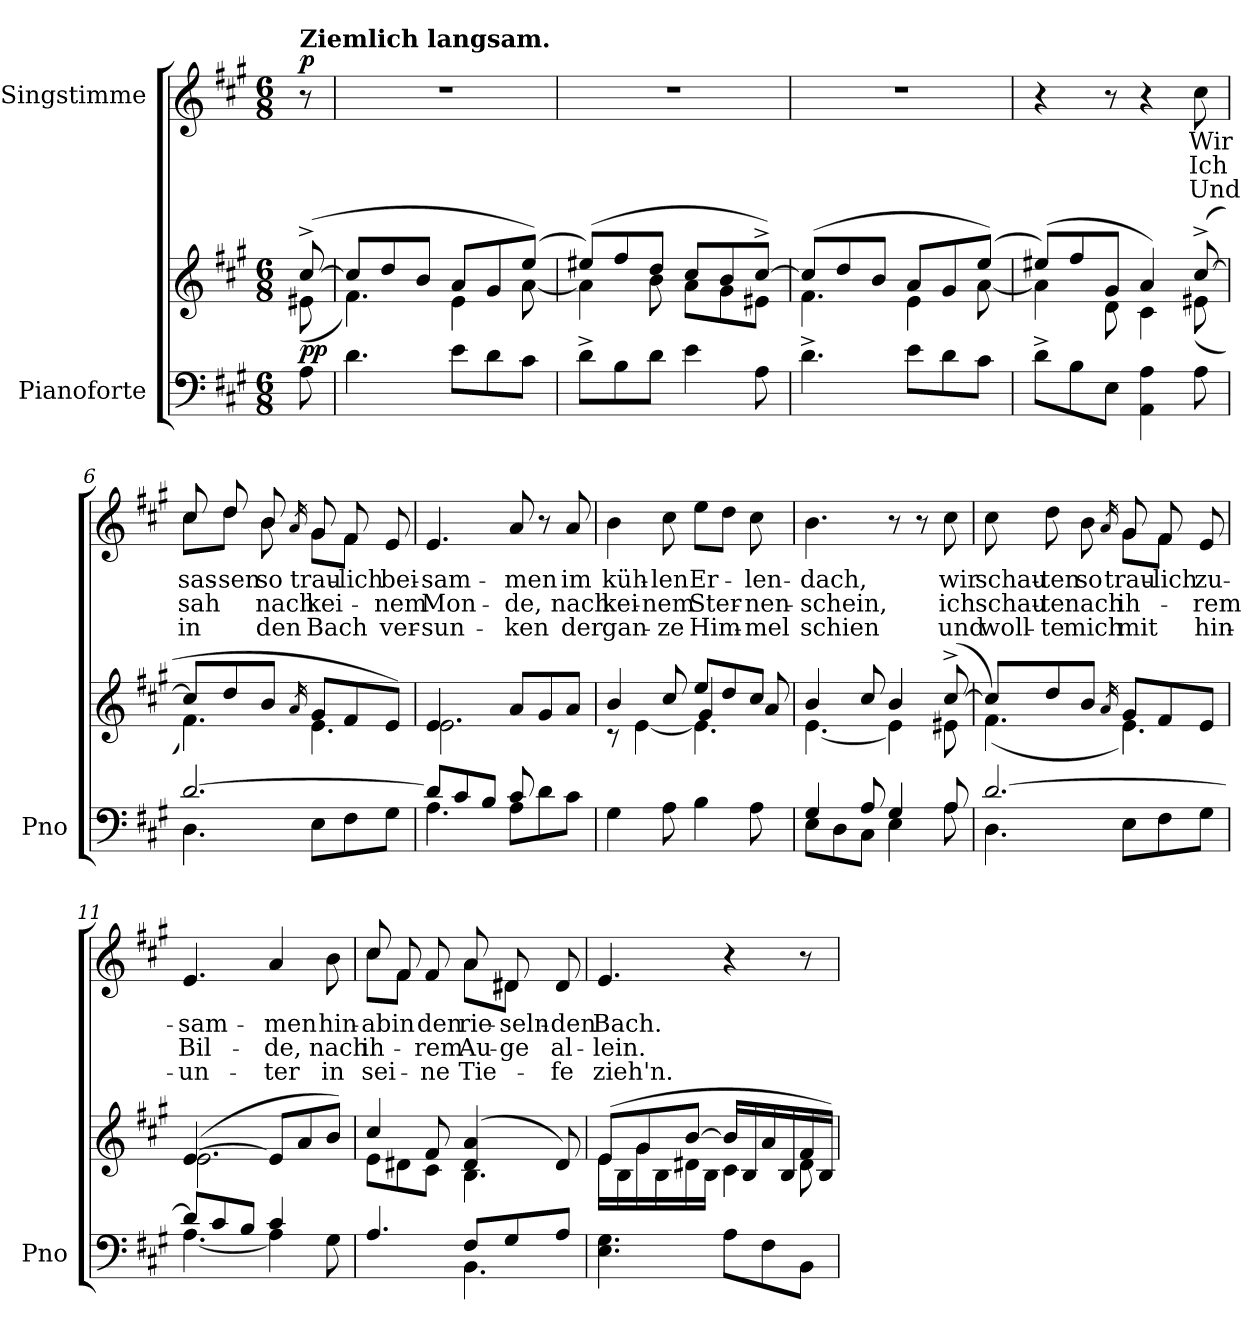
**kern	**kern	**dynam	**kern	**text	**text	**text	**dynam
*part2	*part2	*part2	*part1	*part1	*part1	*part1	*part1
*staff3	*staff2	*staff2/3	*staff1	*staff1	*staff1	*staff1	*staff1
*I"Pianoforte	*	*	*I"Singstimme	*	*	*	*
*I'Pno	*	*	*	*	*	*	*
*clefF4	*clefG2	*	*clefG2	*	*	*	*
*k[f#c#g#]	*k[f#c#g#]	*	*k[f#c#g#]	*	*	*	*
*M6/8	*M6/8	*	*M6/8	*	*	*	*
=1	=1	=1	=1	=1	=1	=1	=1
*	*^	*	*	*	*	*	*
!	!	!	!	!LO:TX:a:B:t=Ziemlich langsam.	!	!	!	!
!	!	!	!LO:DY:a=2	!	!	!	!	!LO:DY:a
8A\	([8cc#^/	(8e#X\	pp	8r	.	.	.	p
=2	=2	=2	=2	=2	=2	=2	=2	=2
4.d\	8cc#/L]	4.f#\)	.	2.r	.	.	.	.
.	8dd/	.	.	.	.	.	.	.
.	8b/J	.	.	.	.	.	.	.
8e\L	8a/L	4e\	.	.	.	.	.	.
8d\	8g#/	.	.	.	.	.	.	.
8c#\J	(8ee/J)	[8a\	.	.	.	.	.	.
=3	=3	=3	=3	=3	=3	=3	=3	=3
8d^\L	(8ee#X/L)	4a\]	.	2.r	.	.	.	.
8B\	8ff#/	.	.	.	.	.	.	.
8d\J	8dd/J	8b\	.	.	.	.	.	.
4e\	8cc#/L	8a\L	.	.	.	.	.	.
.	8b/	8g#\	.	.	.	.	.	.
8A\	[8cc#^/J)	8e#X\J	.	.	.	.	.	.
=4	=4	=4	=4	=4	=4	=4	=4	=4
4.d^\	(8cc#/L]	4.f#\	.	2.r	.	.	.	.
.	8dd/	.	.	.	.	.	.	.
.	8b/J	.	.	.	.	.	.	.
8e\L	8a/L	4e\	.	.	.	.	.	.
8d\	8g#/	.	.	.	.	.	.	.
8c#\J	(8ee/J)	[8a\	.	.	.	.	.	.
=5	=5	=5	=5	=5	=5	=5	=5	=5
8d^\L	(8ee#X/L)	4a\]	.	4r	.	.	.	.
8B\	8ff#/	.	.	.	.	.	.	.
8E\J	8g#/J	8d\	.	8r	.	.	.	.
4AA\ 4A\	4a/)	4c#\	.	4r	.	.	.	.
!	!	!	!	!	!LO:LY:b	!LO:LY:b	!LO:LY:b	!
8A\	([8cc#^/	(8e#X\	.	8cc#\	Wir	Ich	Und	.
=6	=6	=6	=6	=6	=6	=6	=6	=6
*^	*	*	*	*	*	*	*	*
!	!	!	!	!	!	!LO:LY:b	!LO:LY:b	!LO:LY:b	!
*	*	*	*	*	*^	*	*	*	*
[2.d/	4.D\	8cc#/L]	4.f#\)	.	8cc#/	8cc#\L	sas-	sah	in	.
!	!	!	!	!	!	!	!LO:LY:b	!	!	!
.	.	8dd/	.	.	8dd/	8dd\J	-sen	.	.	.
!	!	!	!	!	!	!	!LO:LY:b	!LO:LY:b	!LO:LY:b	!
.	.	8b/J	.	.	8b/	8b\	so	nach	den	.
.	.	16qa/	.	.	16qa/	.	.	.	.	.
!	!	!	!	!	!	!	!LO:LY:b	!LO:LY:b	!LO:LY:b	!
.	8E\L	8g#/L	4.e\	.	8g#/	8g#\L	trau-	kei-	Bach	.
!	!	!	!	!	!	!	!LO:LY:b	!	!	!
.	8F#\	8f#/	.	.	8f#/	8f#\J	-lich	.	.	.
!	!	!	!	!	!	!	!LO:LY:b	!LO:LY:b	!LO:LY:b	!
.	8G#\J	8e/J)	.	.	8e/	8ryy	bei-	-nem	ver-	.
!!LO:LB:g=z
=7	=7	=7	=7	=7	=7	=7	=7	=7	=7	=7
!	!	!	!	!	!	!	!LO:LY:b	!LO:LY:b	!LO:LY:b	!
*	*	*	*	*	*v	*v	*	*	*	*
8d/L]	(4.A\	4.e/	2.e\	.	4.e/	-sam-	Mon-	-sun-	.
8c#/	.	.	.	.	.	.	.	.	.
8B/J	.	.	.	.	.	.	.	.	.
!	!	!	!	!	!	!LO:LY:b	!LO:LY:b	!LO:LY:b	!
8A\L	8c#/	8a/L	.	.	8a/	-men	-de,	-ken	.
8d\	4ryy	8g#/	.	.	8r	.	.	.	.
!	!	!	!	!	!	!LO:LY:b	!LO:LY:b	!LO:LY:b	!
8c#\J	.	8a/J	.	.	8a/	im	nach	der	.
*v	*v	*	*	*	*	*	*	*	*
=8	=8	=8	=8	=8	=8	=8	=8	=8
*	*	*^	*	*	*	*	*	*
!	!	!	!	!	!	!LO:LY:b	!LO:LY:b	!LO:LY:b	!
4G#\	4b/	8r	4.ryy	.	4b\	küh-	kei-	gan-	.
.	.	[4e\	.	.	.	.	.	.	.
!	!	!	!	!	!	!LO:LY:b	!LO:LY:b	!LO:LY:b	!
8A\	8cc#/	.	.	.	8cc#\	-len	-nem	-ze	.
!	!	!	!	!	!	!LO:LY:b	!LO:LY:b	!LO:LY:b	!
4B\	8ee/L	4.e\]	4g#/	.	8ee\L	Er-	Ster-	Him-	.
.	8dd/	.	.	.	8dd\J	.	.	.	.
!	!	!	!	!	!	!LO:LY:b	!LO:LY:b	!LO:LY:b	!
8A\	8cc#/J	.	8a/	.	8cc#\	-len-	-nen-	-mel	.
=9	=9	=9	=9	=9	=9	=9	=9	=9	=9
*^	*	*	*	*	*	*	*	*	*
!	!	!	!	!	!	!	!LO:LY:b	!LO:LY:b	!LO:LY:b	!
*	*	*	*v	*v	*	*	*	*	*	*
4G#/	8E\L	4b/	[4.e\	.	4.b\	-dach,	-schein,	schien	.
.	8D\	.	.	.	.	.	.	.	.
8A/	8C#\J	8cc#/	.	.	.	.	.	.	.
4G#/	4E\	4b/	4e\]	.	8r	.	.	.	.
.	.	.	.	.	8r	.	.	.	.
!	!	!	!	!	!	!LO:LY:b	!LO:LY:b	!LO:LY:b	!
8A/	8A\	([8cc#^/	8e#X\	.	8cc#\	wir	ich	und	.
=10	=10	=10	=10	=10	=10	=10	=10	=10	=10
!	!	!	!	!	!	!LO:LY:b	!LO:LY:b	!LO:LY:b	!
*	*	*	*	*	*^	*	*	*	*
[2.d/	4.D\	8cc#/L]	(4.f#\)	.	8cc#\	4.ryy	schau-	schau-	woll-	.
!	!	!	!	!	!	!	!LO:LY:b	!LO:LY:b	!LO:LY:b	!
.	.	8dd/	.	.	8dd\	.	-ten	-te	-te	.
!	!	!	!	!	!	!	!LO:LY:b	!LO:LY:b	!LO:LY:b	!
.	.	8b/J	.	.	8b\	.	so	nach	mich	.
.	.	16qa/	.	.	16qa/	.	.	.	.	.
!	!	!	!	!	!	!	!LO:LY:b	!LO:LY:b	!LO:LY:b	!
.	8E\L	8g#/L	4.e\)	.	8g#/	8g#\L	trau-	ih-	mit	.
!	!	!	!	!	!	!	!LO:LY:b	!	!	!
.	8F#\	8f#/	.	.	8f#/	8f#\J	-lich	.	.	.
!	!	!	!	!	!	!	!LO:LY:b	!LO:LY:b	!LO:LY:b	!
.	8G#\J	8e/J)	.	.	8e/	8ryy	zu-	-rem	hin-	.
=11	=11	=11	=11	=11	=11	=11	=11	=11	=11	=11
!	!	!	!	!	!	!	!LO:LY:b	!LO:LY:b	!LO:LY:b	!
*	*	*	*	*	*v	*v	*	*	*	*
8d/L]	[4.A\	([4.e/	2.e\	.	4.e/	-sam-	Bil-	-un-	.
8c#/	.	.	.	.	.	.	.	.	.
8B/J	.	.	.	.	.	.	.	.	.
!	!	!	!	!	!	!LO:LY:b	!LO:LY:b	!LO:LY:b	!
4c#/	4A\]	8e/L]	.	.	4a/	-men	-de,	-ter	.
.	.	8a/	.	.	.	.	.	.	.
!	!	!	!	!	!	!LO:LY:b	!LO:LY:b	!LO:LY:b	!
8G#\	8ryy	8b/J)	.	.	8b\	hin-	nach	in	.
!!LO:LB:g=z
=12	=12	=12	=12	=12	=12	=12	=12	=12	=12
!	!	!	!	!	!	!LO:LY:b	!LO:LY:b	!LO:LY:b	!
*	*	*	*	*	*^	*	*	*	*
4.A/	4.ryy	4cc#/	8e\L	.	8cc#/	8cc#\L	ab	ih-	sei-	.
!	!	!	!	!	!	!	!LO:LY:b	!	!	!
.	.	.	8d#X\	.	8f#/	8f#\J	in	.	.	.
!	!	!	!	!	!	!	!LO:LY:b	!LO:LY:b	!LO:LY:b	!
.	.	8f#/	8c#\J	.	8f#/	8ryy	den	-rem	-ne	.
!	!	!	!	!	!	!	!LO:LY:b	!LO:LY:b	!LO:LY:b	!
8F#/L	4.BB\	(4d#/ 4a/	4.B\	.	8a/	8a\L	rie-	Au-	Tie-	.
!	!	!	!	!	!	!	!LO:LY:b	!LO:LY:b	!	!
8G#/	.	.	.	.	8d#X/	8d#\J	-seln-	-ge	.	.
!	!	!	!	!	!	!	!LO:LY:b	!LO:LY:b	!LO:LY:b	!
8A/J	.	8d#/)	.	.	8d#/	8ryy	-den	al-	-fe	.
*v	*v	*	*	*	*	*	*	*	*	*
=13	=13	=13	=13	=13	=13	=13	=13	=13	=13
!	!	!	!	!	!	!LO:LY:b	!LO:LY:b	!LO:LY:b	!
*	*	*	*	*v	*v	*	*	*	*
4.E\ 4.G#\	(8e/L	16e\LL	.	4.e/	Bach.	-lein.	zieh'n.	.
.	.	16B\	.	.	.	.	.	.
.	8g#/	16g#\	.	.	.	.	.	.
.	.	16B\	.	.	.	.	.	.
.	[8b/J	16d#X\	.	.	.	.	.	.
.	.	16B\JJ	.	.	.	.	.	.
8A\L	16b/LL]	4c#\	.	4r	.	.	.	.
.	16B/	.	.	.	.	.	.	.
8F#\	16a/	.	.	.	.	.	.	.
.	16B/	.	.	.	.	.	.	.
8BB\J	16f#/	8d#\	.	8r	.	.	.	.
.	16B/JJ)	.	.	.	.	.	.	.
*	*v	*v	*	*	*	*	*	*
=	=	=	=	=	=	=	=
*-	*-	*-	*-	*-	*-	*-	*-
